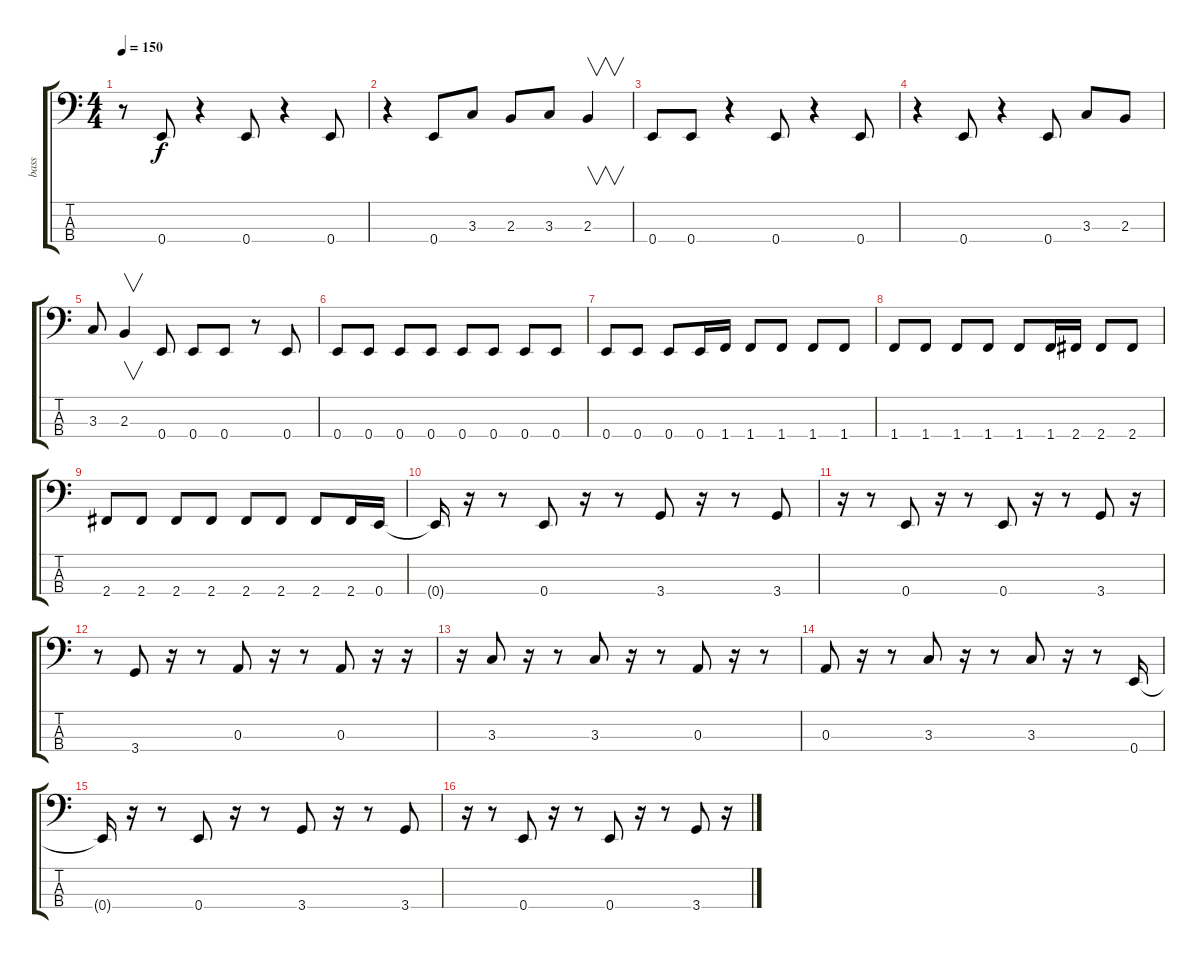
\track ("bass" "bass") {instrument electricbassfinger}
\staff {score tabs}
\tuning (G2 D2 A1 E1) {hide}
\ts (4 4)
\tempo 150
\clef f4
\ks c
r.8{dy f} 0.4.8 r.4 0.4.8 r.4 0.4.8 |
r.4 0.4.8 3.3.8 2.3.8 3.3.8 2.3.4{v} |
0.4.8 0.4.8 r.4 0.4.8 r.4 0.4.8 |
r.4 0.4.8 r.4 0.4.8 3.3.8 2.3.8 |
3.3.8 2.3.4{v} 0.4.8 0.4.8 0.4.8 r.8 0.4.8 |
0.4.8 0.4.8 0.4.8 0.4.8 0.4.8 0.4.8 0.4.8 0.4.8 |
0.4.8 0.4.8 0.4.8 0.4.16 1.4.16 1.4.8 1.4.8 1.4.8 1.4.8 |
1.4.8 1.4.8 1.4.8 1.4.8 1.4.8 1.4.16 2.4.16 2.4.8 2.4.8 |
2.4.8 2.4.8 2.4.8 2.4.8 2.4.8 2.4.8 2.4.8 2.4.16 0.4.16 |
0.4{t}.16 r.16 r.8 0.4.8 r.16 r.8 3.4.8 r.16 r.8 3.4.8 |
r.16 r.8 0.4.8 r.16 r.8 0.4.8 r.16 r.8 3.4.8 r.16 |
r.8 3.4.8 r.16 r.8 0.3.8 r.16 r.8 0.3.8 r.16 r.16 |
r.16 3.3.8 r.16 r.8 3.3.8 r.16 r.8 0.3.8 r.16 r.8 |
0.3.8 r.16 r.8 3.3.8 r.16 r.8 3.3.8 r.16 r.8 0.4.16 |
0.4{t}.16 r.16 r.8 0.4.8 r.16 r.8 3.4.8 r.16 r.8 3.4.8 |
r.16 r.8 0.4.8 r.16 r.8 0.4.8 r.16 r.8 3.4.8 r.16
